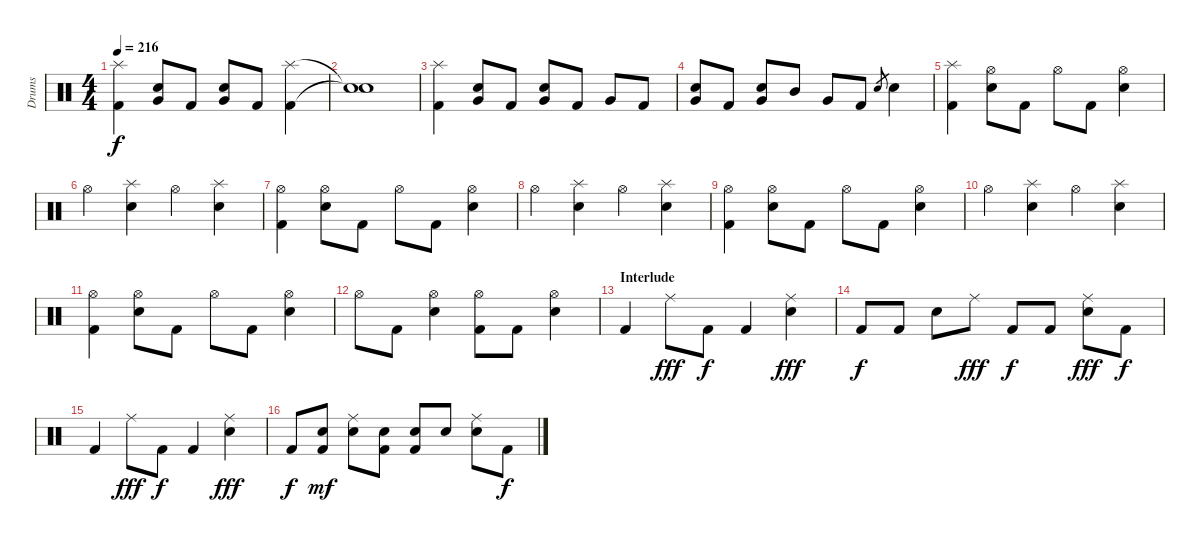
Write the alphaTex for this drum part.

\track ("Drums" "Drums") {instrument percussion}
\staff {score}
\articulation defaults
\ts (4 4)
\tempo 216
\clef neutral
\ks c
("Splash (hit)" "Kick (hit) 2").4{dy f} ("Very Low Tom (hit)" "Electric Snare (hit)").8 "Kick (hit) 2".8 ("Very Low Tom (hit)" "Electric Snare (hit)").8 "Kick (hit) 2".8 ("Splash (hit)" "Kick (hit) 2").4 |
("Snare (hit)"{t} "Snare (hit)"{t}).1 |
("Splash (hit)" "Kick (hit) 2").4 ("Very Low Tom (hit)" "Electric Snare (hit)").8 "Kick (hit) 2".8 ("Very Low Tom (hit)" "Electric Snare (hit)").8 "Kick (hit) 2".8 "Very Low Tom (hit)".8 "Kick (hit) 2".8 |
("Very Low Tom (hit)" "Electric Snare (hit)").8 "Kick (hit) 2".8 ("Very Low Tom (hit)" "Electric Snare (hit)").8 "Mid Tom (hit)".8 "Very Low Tom (hit)".8 "Kick (hit) 2".8 "Electric Snare (hit)".8{gr} "Electric Snare (hit)".4 |
("Splash (hit)" "Kick (hit) 2").4 ("Hi-Hat (open)" "Electric Snare (hit)").8 "Kick (hit) 2".8 "Hi-Hat (open)".8 "Kick (hit) 2".8 ("Hi-Hat (open)" "Electric Snare (hit)").4 |
"Hi-Hat (open)".4 ("Splash (hit)" "Electric Snare (hit)").4 "Hi-Hat (open)".4 ("Splash (hit)" "Electric Snare (hit)").4 |
("Hi-Hat (open)" "Kick (hit) 2").4 ("Hi-Hat (open)" "Electric Snare (hit)").8 "Kick (hit) 2".8 "Hi-Hat (open)".8 "Kick (hit) 2".8 ("Hi-Hat (open)" "Electric Snare (hit)").4 |
"Hi-Hat (open)".4 ("Splash (hit)" "Electric Snare (hit)").4 "Hi-Hat (open)".4 ("Splash (hit)" "Electric Snare (hit)").4 |
("Hi-Hat (open)" "Kick (hit) 2").4 ("Hi-Hat (open)" "Electric Snare (hit)").8 "Kick (hit) 2".8 "Hi-Hat (open)".8 "Kick (hit) 2".8 ("Hi-Hat (open)" "Electric Snare (hit)").4 |
"Hi-Hat (open)".4 ("Splash (hit)" "Electric Snare (hit)").4 "Hi-Hat (open)".4 ("Splash (hit)" "Electric Snare (hit)").4 |
("Hi-Hat (open)" "Kick (hit) 2").4 ("Hi-Hat (open)" "Electric Snare (hit)").8 "Kick (hit) 2".8 "Hi-Hat (open)".8 "Kick (hit) 2".8 ("Hi-Hat (open)" "Electric Snare (hit)").4 |
"Hi-Hat (open)".8 "Kick (hit) 2".8 ("Hi-Hat (open)" "Electric Snare (hit)").4 ("Hi-Hat (open)" "Kick (hit) 2").8 "Kick (hit) 2".8 ("Hi-Hat (open)" "Electric Snare (hit)").4 |
\section ("" "Interlude")
"Kick (hit) 2".4 "Ride (middle)".8{dy fff} "Kick (hit) 2".8{dy f} "Kick (hit) 2".4 ("Ride (middle)" "Electric Snare (hit)").4{dy fff} |
"Kick (hit) 2".8{dy f} "Kick (hit) 2".8 "Electric Snare (hit)".8 "Ride (middle)".8{dy fff} "Kick (hit) 2".8{dy f} "Kick (hit) 2".8 ("Ride (middle)" "Electric Snare (hit)").8{dy fff} "Kick (hit) 2".8{dy f} |
"Kick (hit) 2".4 "Ride (middle)".8{dy fff} "Kick (hit) 2".8{dy f} "Kick (hit) 2".4 ("Ride (middle)" "Electric Snare (hit)").4{dy fff} |
"Kick (hit) 2".8{dy f} ("Electric Snare (hit)" "Kick (hit) 2").8{dy mf} ("Ride (middle)" "Electric Snare (hit)").8 ("Electric Snare (hit)" "Kick (hit) 2").8 ("Electric Snare (hit)" "Kick (hit) 2").8 "Electric Snare (hit)".8 ("Ride (middle)" "Electric Snare (hit)").8 "Kick (hit) 2".8{dy f}
